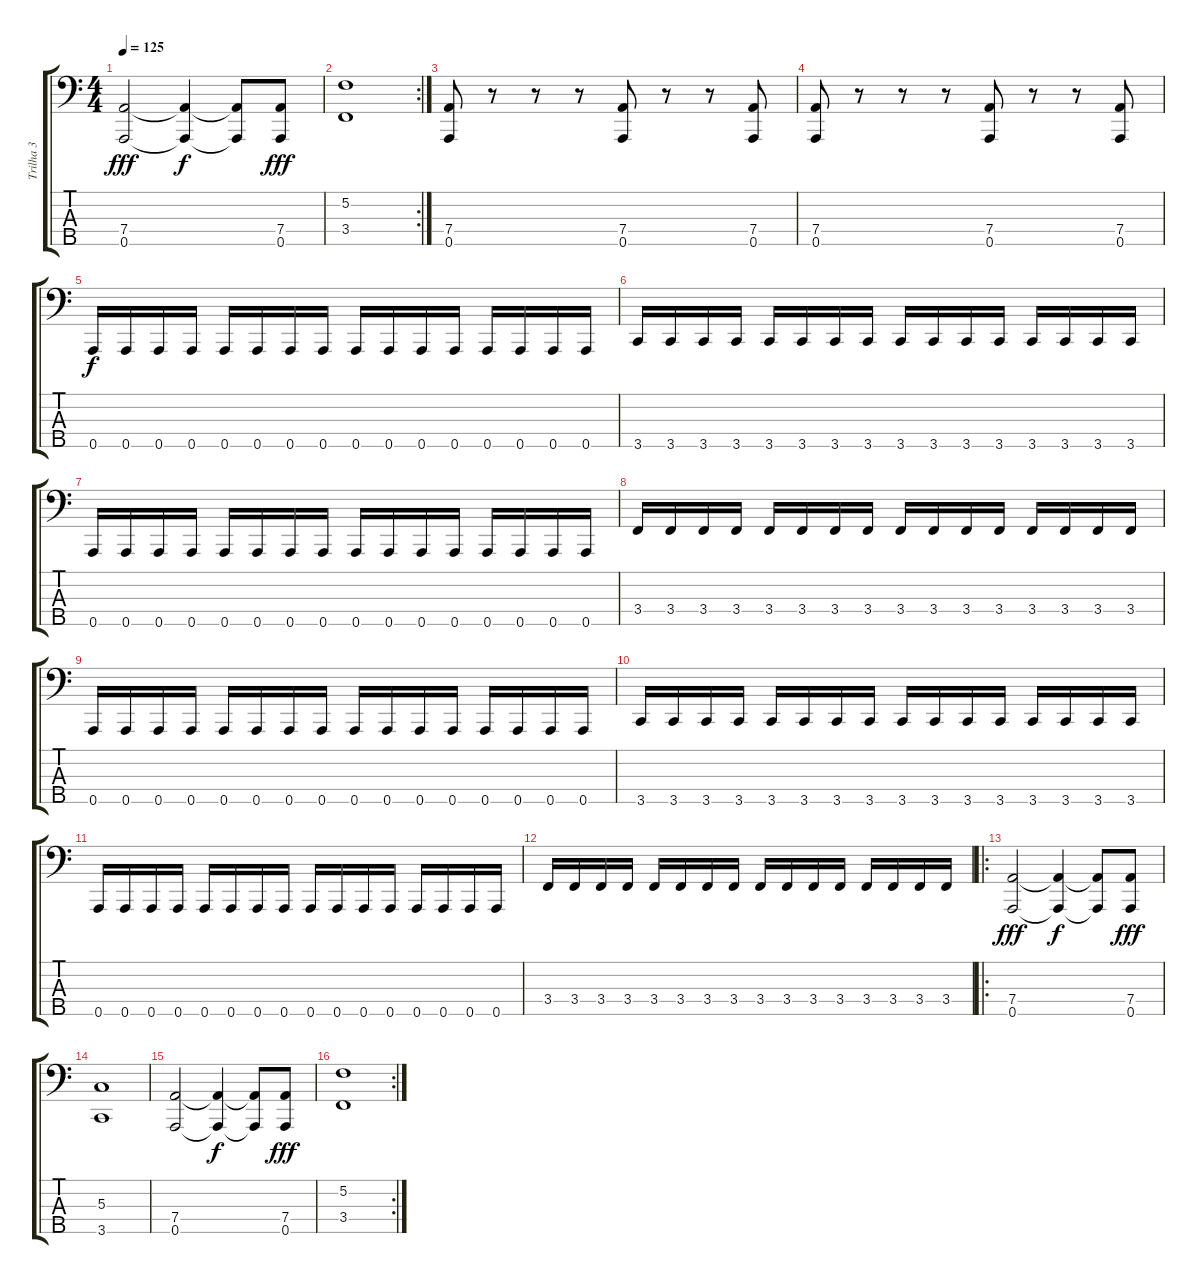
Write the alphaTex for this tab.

\track ("Trilha 3" "Trilha 3") {instrument electricbassfinger}
\staff {score tabs}
\tuning (F2 C2 G1 D1 A0) {hide}
\ts (4 4)
\tempo 125
\clef f4
\ks c
(7.4 0.5).2{dy fff} (7.4{t} 0.5{t}).4{dy f} (7.4{t} 0.5{t}).8 (7.4 0.5).8{dy fff} |
\rc 2
(5.2 3.4).1 |
(7.4 0.5).8 r.8 r.8 r.8 (7.4 0.5).8 r.8 r.8 (7.4 0.5).8 |
(7.4 0.5).8 r.8 r.8 r.8 (7.4 0.5).8 r.8 r.8 (7.4 0.5).8 |
0.5.16{dy f} 0.5.16 0.5.16 0.5.16 0.5.16 0.5.16 0.5.16 0.5.16 0.5.16 0.5.16 0.5.16 0.5.16 0.5.16 0.5.16 0.5.16 0.5.16 |
3.5.16 3.5.16 3.5.16 3.5.16 3.5.16 3.5.16 3.5.16 3.5.16 3.5.16 3.5.16 3.5.16 3.5.16 3.5.16 3.5.16 3.5.16 3.5.16 |
0.5.16 0.5.16 0.5.16 0.5.16 0.5.16 0.5.16 0.5.16 0.5.16 0.5.16 0.5.16 0.5.16 0.5.16 0.5.16 0.5.16 0.5.16 0.5.16 |
3.4.16 3.4.16 3.4.16 3.4.16 3.4.16 3.4.16 3.4.16 3.4.16 3.4.16 3.4.16 3.4.16 3.4.16 3.4.16 3.4.16 3.4.16 3.4.16 |
0.5.16 0.5.16 0.5.16 0.5.16 0.5.16 0.5.16 0.5.16 0.5.16 0.5.16 0.5.16 0.5.16 0.5.16 0.5.16 0.5.16 0.5.16 0.5.16 |
3.5.16 3.5.16 3.5.16 3.5.16 3.5.16 3.5.16 3.5.16 3.5.16 3.5.16 3.5.16 3.5.16 3.5.16 3.5.16 3.5.16 3.5.16 3.5.16 |
0.5.16 0.5.16 0.5.16 0.5.16 0.5.16 0.5.16 0.5.16 0.5.16 0.5.16 0.5.16 0.5.16 0.5.16 0.5.16 0.5.16 0.5.16 0.5.16 |
3.4.16 3.4.16 3.4.16 3.4.16 3.4.16 3.4.16 3.4.16 3.4.16 3.4.16 3.4.16 3.4.16 3.4.16 3.4.16 3.4.16 3.4.16 3.4.16 |
\ro
(7.4 0.5).2{dy fff} (7.4{t} 0.5{t}).4{dy f} (7.4{t} 0.5{t}).8 (7.4 0.5).8{dy fff} |
(5.3 3.5).1 |
(7.4 0.5).2 (7.4{t} 0.5{t}).4{dy f} (7.4{t} 0.5{t}).8 (7.4 0.5).8{dy fff} |
\rc 2
(5.2 3.4).1
